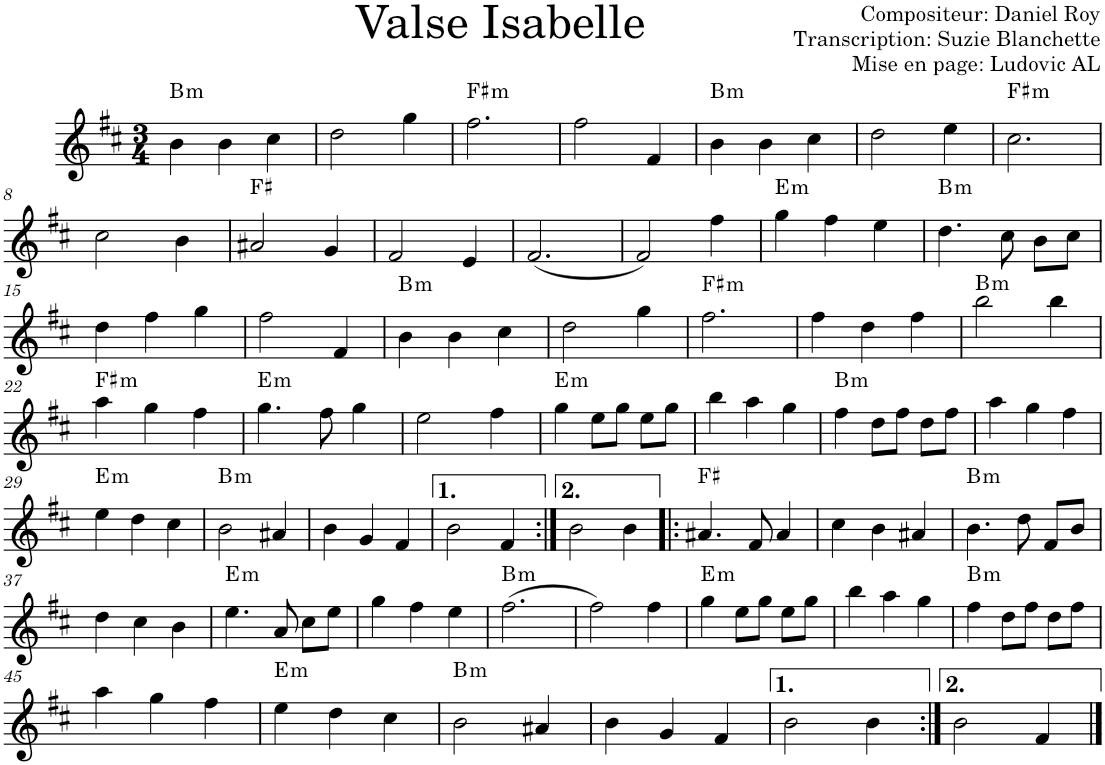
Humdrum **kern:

**kern	**harte
*part1	*part1
*staff1	*
*I"Violon	*
*I'Vln.	*
*clefG2	*
*k[f#c#]	*
*M3/4	*
=1	=1
!	!LO:H:kt=m
4b\	B:min
4b\	.
4cc#\	.
=2	=2
2dd\	.
4gg\	.
=3	=3
!	!LO:H:kt=m
2.ff#\	F#:min
=4	=4
2ff#\	.
4f#/	.
=5	=5
!	!LO:H:kt=m
4b\	B:min
4b\	.
4cc#\	.
=6	=6
2dd\	.
4ee\	.
=7	=7
!	!LO:H:kt=m
2.cc#\	F#:min
!!LO:LB:g=z
=8	=8
2cc#\	.
4b\	.
=9	=9
2a#X/	F#:maj
4g/	.
=10	=10
2f#/	.
4e/	.
=11	=11
(2.f#/	.
=12	=12
2f#/)	.
4ff#\	.
=13	=13
!	!LO:H:kt=m
4gg\	E:min
4ff#\	.
4ee\	.
=14	=14
!	!LO:H:kt=m
4.dd\	B:min
8cc#\	.
8b\L	.
8cc#\J	.
!!LO:LB:g=z
=15	=15
4dd\	.
4ff#\	.
4gg\	.
=16	=16
2ff#\	.
4f#/	.
=17	=17
!	!LO:H:kt=m
4b\	B:min
4b\	.
4cc#\	.
=18	=18
2dd\	.
4gg\	.
=19	=19
!	!LO:H:kt=m
2.ff#\	F#:min
=20	=20
4ff#\	.
4dd\	.
4ff#\	.
=21	=21
!	!LO:H:kt=m
2bb\	B:min
4bb\	.
!!LO:LB:g=z
=22	=22
!	!LO:H:kt=m
4aa\	F#:min
4gg\	.
4ff#\	.
=23	=23
!	!LO:H:kt=m
4.gg\	E:min
8ff#\	.
4gg\	.
=24	=24
2ee\	.
4ff#\	.
=25	=25
!	!LO:H:kt=m
4gg\	E:min
8ee\L	.
8gg\J	.
8ee\L	.
8gg\J	.
=26	=26
4bb\	.
4aa\	.
4gg\	.
=27	=27
!	!LO:H:kt=m
4ff#\	B:min
8dd\L	.
8ff#\J	.
8dd\L	.
8ff#\J	.
=28	=28
4aa\	.
4gg\	.
4ff#\	.
!!LO:LB:g=z
=29	=29
!	!LO:H:kt=m
4ee\	E:min
4dd\	.
4cc#\	.
=30	=30
!	!LO:H:kt=m
2b\	B:min
4a#X/	.
=31	=31
4b\	.
4g/	.
4f#/	.
=32	=32
2b\	.
4f#/	.
=33:|!	=33:|!
2b\	.
4b\	.
=34!|:	=34!|:
4.a#X/	F#:maj
8f#/	.
4a#/	.
=35	=35
4cc#\	.
4b\	.
4a#X/	.
=36	=36
!	!LO:H:kt=m
4.b\	B:min
8dd\	.
8f#/L	.
8b/J	.
!!LO:LB:g=z
=37	=37
4dd\	.
4cc#\	.
4b\	.
=38	=38
!	!LO:H:kt=m
4.ee\	E:min
8a/	.
8cc#\L	.
8ee\J	.
=39	=39
4gg\	.
4ff#\	.
4ee\	.
=40	=40
!	!LO:H:kt=m
(2.ff#\	B:min
=41	=41
2ff#\)	.
4ff#\	.
=42	=42
!	!LO:H:kt=m
4gg\	E:min
8ee\L	.
8gg\J	.
8ee\L	.
8gg\J	.
=43	=43
4bb\	.
4aa\	.
4gg\	.
=44	=44
!	!LO:H:kt=m
4ff#\	B:min
8dd\L	.
8ff#\J	.
8dd\L	.
8ff#\J	.
!!LO:LB:g=z
=45	=45
4aa\	.
4gg\	.
4ff#\	.
=46	=46
!	!LO:H:kt=m
4ee\	E:min
4dd\	.
4cc#\	.
=47	=47
!	!LO:H:kt=m
2b\	B:min
4a#X/	.
=48	=48
4b\	.
4g/	.
4f#/	.
=49	=49
2b\	.
4b\	.
=50:|!	=50:|!
2b\	.
4f#/	.
==	==
*-	*-
